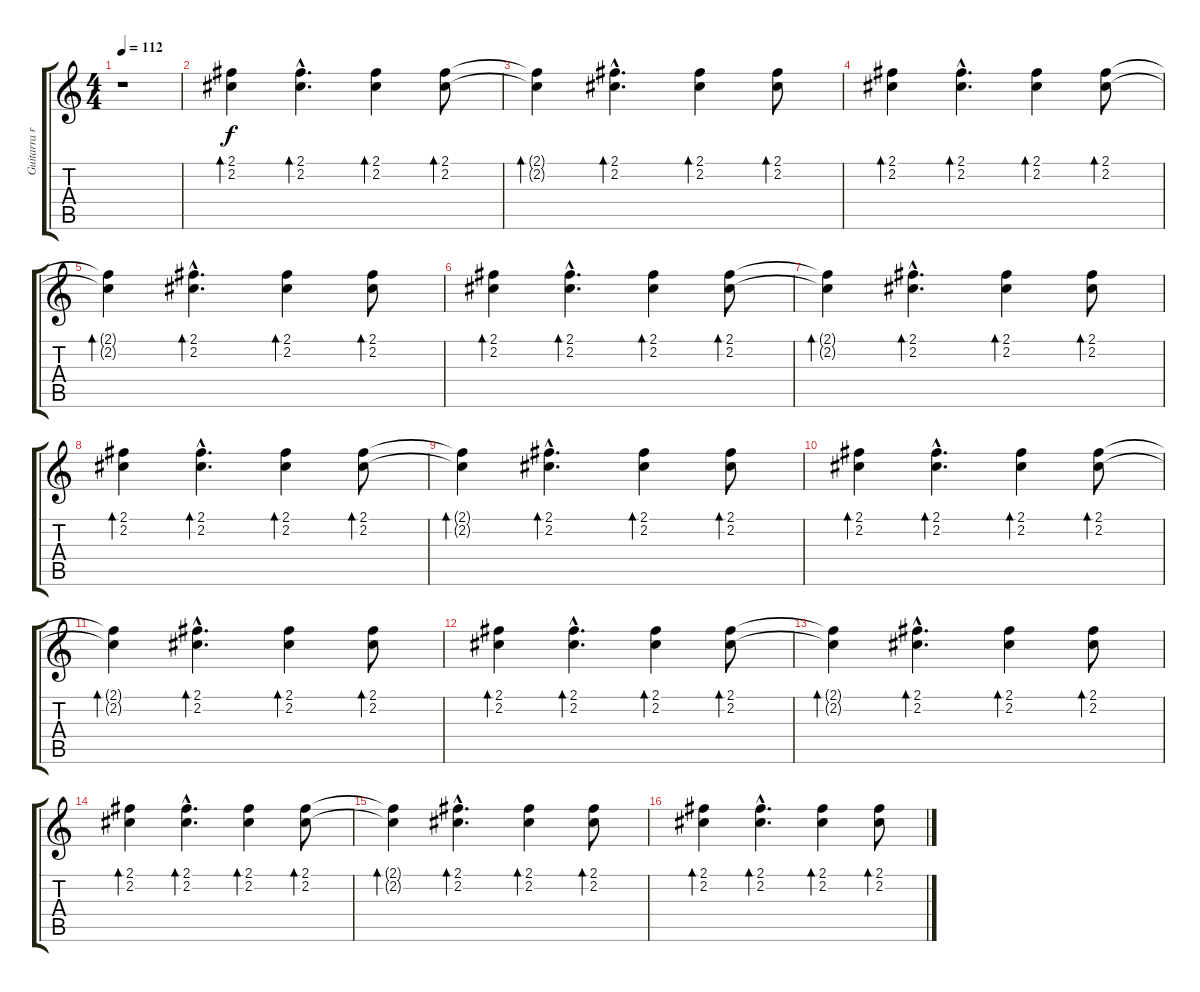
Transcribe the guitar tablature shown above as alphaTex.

\track ("Guitarra rit." "Guitarra r") {instrument acousticguitarsteel}
\staff {score tabs}
\tuning (E4 B3 G3 D3 A2 E2) {hide}
\ts (4 4)
\tempo 112
\clef g2
\ks c
r.1{dy f instrument acousticguitarsteel} |
(2.1 2.2).4{bd 120} (2.1{hac} 2.2{hac}).4{d bd 120} (2.1 2.2).4{bd 120} (2.1 2.2).8{bd 120} |
(2.1{t} 2.2{t}).4{bd 120} (2.1{hac} 2.2{hac}).4{d bd 120} (2.1 2.2).4{bd 120} (2.1 2.2).8{bd 120} |
(2.1 2.2).4{bd 120} (2.1{hac} 2.2{hac}).4{d bd 120} (2.1 2.2).4{bd 120} (2.1 2.2).8{bd 120} |
(2.1{t} 2.2{t}).4{bd 120} (2.1{hac} 2.2{hac}).4{d bd 120} (2.1 2.2).4{bd 120} (2.1 2.2).8{bd 120} |
(2.1 2.2).4{bd 120} (2.1{hac} 2.2{hac}).4{d bd 120} (2.1 2.2).4{bd 120} (2.1 2.2).8{bd 120} |
(2.1{t} 2.2{t}).4{bd 120} (2.1{hac} 2.2{hac}).4{d bd 120} (2.1 2.2).4{bd 120} (2.1 2.2).8{bd 120} |
(2.1 2.2).4{bd 120} (2.1{hac} 2.2{hac}).4{d bd 120} (2.1 2.2).4{bd 120} (2.1 2.2).8{bd 120} |
(2.1{t} 2.2{t}).4{bd 120} (2.1{hac} 2.2{hac}).4{d bd 120} (2.1 2.2).4{bd 120} (2.1 2.2).8{bd 120} |
(2.1 2.2).4{bd 120} (2.1{hac} 2.2{hac}).4{d bd 120} (2.1 2.2).4{bd 120} (2.1 2.2).8{bd 120} |
(2.1{t} 2.2{t}).4{bd 120} (2.1{hac} 2.2{hac}).4{d bd 120} (2.1 2.2).4{bd 120} (2.1 2.2).8{bd 120} |
(2.1 2.2).4{bd 120} (2.1{hac} 2.2{hac}).4{d bd 120} (2.1 2.2).4{bd 120} (2.1 2.2).8{bd 120} |
(2.1{t} 2.2{t}).4{bd 120} (2.1{hac} 2.2{hac}).4{d bd 120} (2.1 2.2).4{bd 120} (2.1 2.2).8{bd 120} |
(2.1 2.2).4{bd 120} (2.1{hac} 2.2{hac}).4{d bd 120} (2.1 2.2).4{bd 120} (2.1 2.2).8{bd 120} |
(2.1{t} 2.2{t}).4{bd 120} (2.1{hac} 2.2{hac}).4{d bd 120} (2.1 2.2).4{bd 120} (2.1 2.2).8{bd 120} |
(2.1 2.2).4{bd 120} (2.1{hac} 2.2{hac}).4{d bd 120} (2.1 2.2).4{bd 120} (2.1 2.2).8{bd 120}
